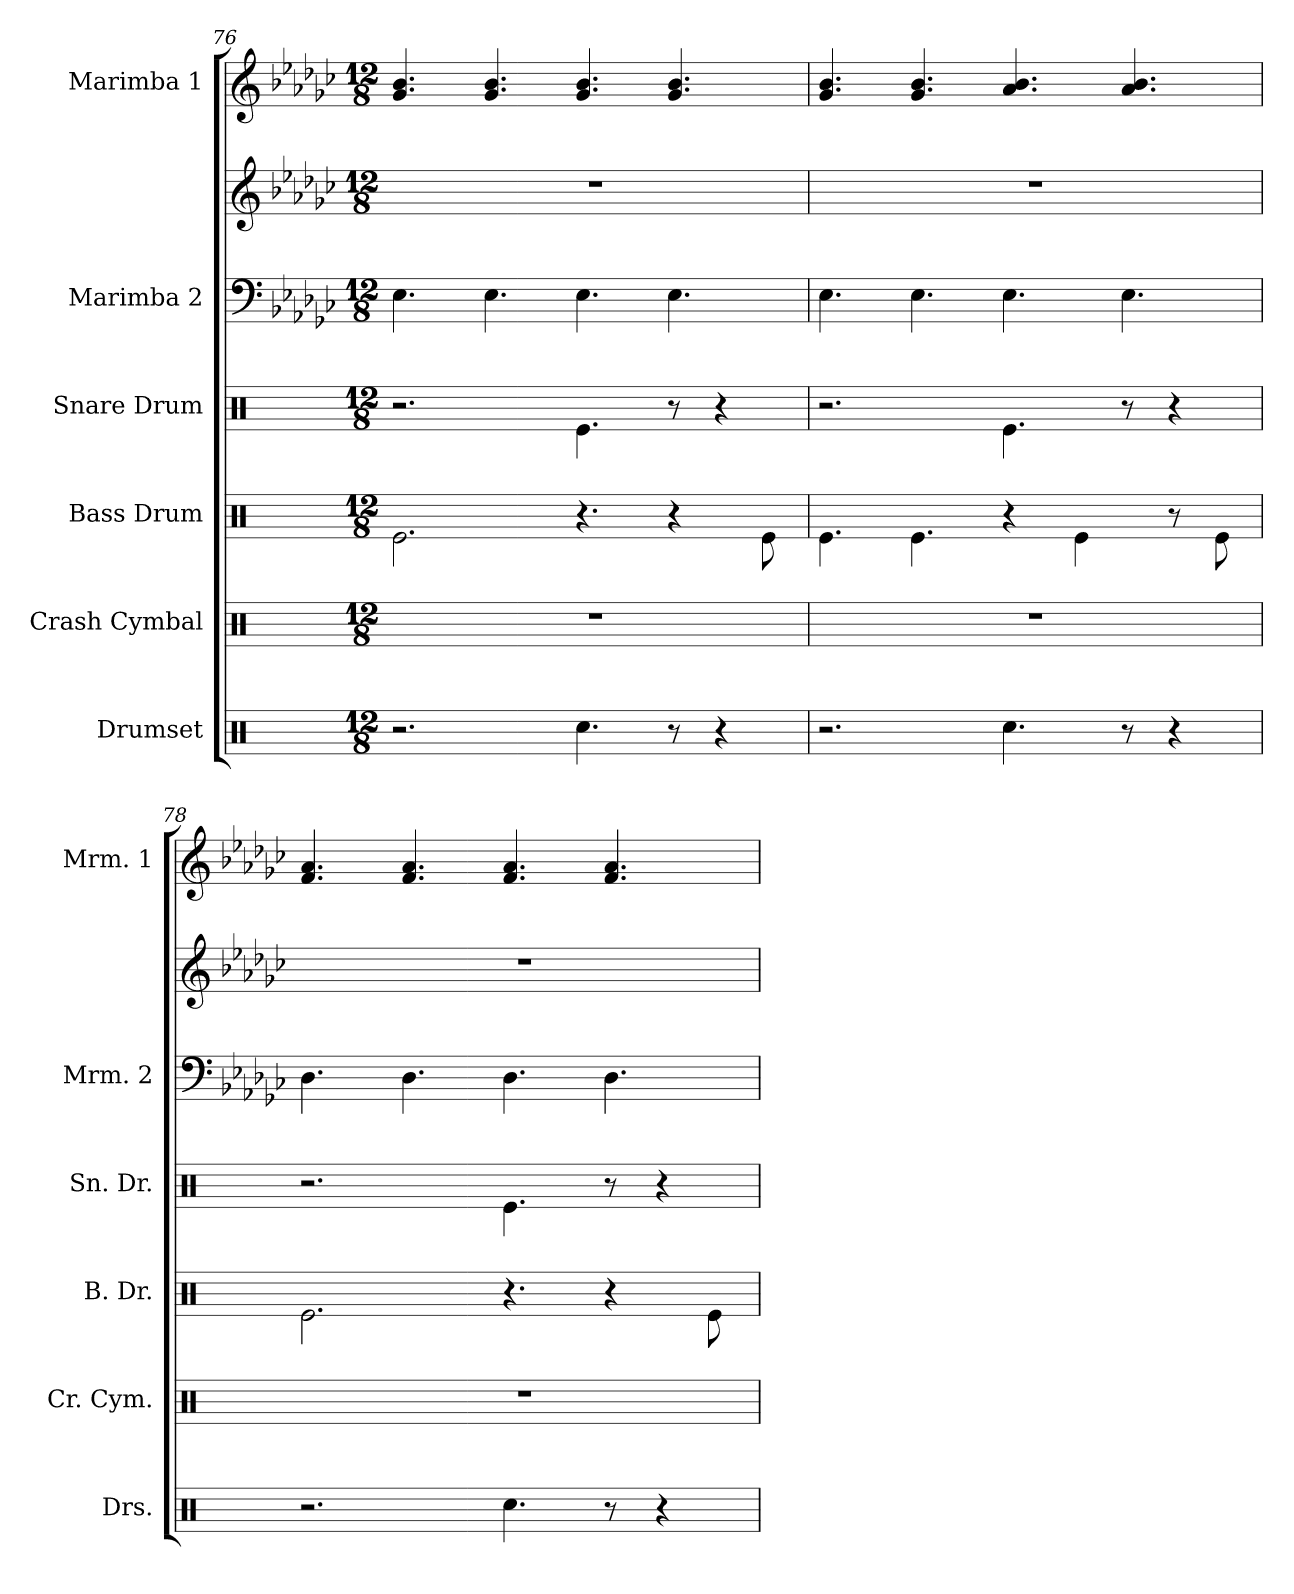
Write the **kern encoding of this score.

**kern	**kern	**kern	**kern	**kern	**kern	**kern
*part6	*part5	*part4	*part3	*part2	*part2	*part1
*staff7	*staff6	*staff5	*staff4	*staff3	*staff2	*staff1
*I"Drumset	*I"Crash Cymbal	*I"Bass Drum	*I"Snare Drum	*I"Marimba 2	*	*I"Marimba 1
*I'Drs.	*I'Cr. Cym.	*I'B. Dr.	*I'Sn. Dr.	*I'Mrm. 2	*	*I'Mrm. 1
*clefX	*clefX	*clefX	*clefX	*clefF4	*clefG2	*clefG2
*k[]	*k[]	*k[]	*k[]	*k[b-e-a-d-g-c-]	*k[b-e-a-d-g-c-]	*k[b-e-a-d-g-c-]
*M12/8	*M12/8	*M12/8	*M12/8	*M12/8	*M12/8	*M12/8
=76	=76	=76	=76	=76	=76	=76
2.r	1.r	2.Re\	2.r	4.E-\	1.r	4.g-/ 4.b-/
.	.	.	.	4.E-\	.	4.g-/ 4.b-/
4.Rcc\	.	4.r	4.Re\	4.E-\	.	4.g-/ 4.b-/
8r	.	4r	8r	4.E-\	.	4.g-/ 4.b-/
4r	.	.	4r	.	.	.
.	.	8Re\	.	.	.	.
=77	=77	=77	=77	=77	=77	=77
2.r	1.r	4.Re\	2.r	4.E-\	1.r	4.g-/ 4.b-/
.	.	4.Re\	.	4.E-\	.	4.g-/ 4.b-/
4.Rcc\	.	4r	4.Re\	4.E-\	.	4.a-/ 4.b-/
.	.	4Re\	.	.	.	.
8r	.	.	8r	4.E-\	.	4.a-/ 4.b-/
4r	.	8r	4r	.	.	.
.	.	8Re\	.	.	.	.
=78	=78	=78	=78	=78	=78	=78
2.r	1.r	2.Re\	2.r	4.D-\	1.r	4.f/ 4.a-/
.	.	.	.	4.D-\	.	4.f/ 4.a-/
4.Rcc\	.	4.r	4.Re\	4.D-\	.	4.f/ 4.a-/
8r	.	4r	8r	4.D-\	.	4.f/ 4.a-/
4r	.	.	4r	.	.	.
.	.	8Re\	.	.	.	.
=	=	=	=	=	=	=
*-	*-	*-	*-	*-	*-	*-
